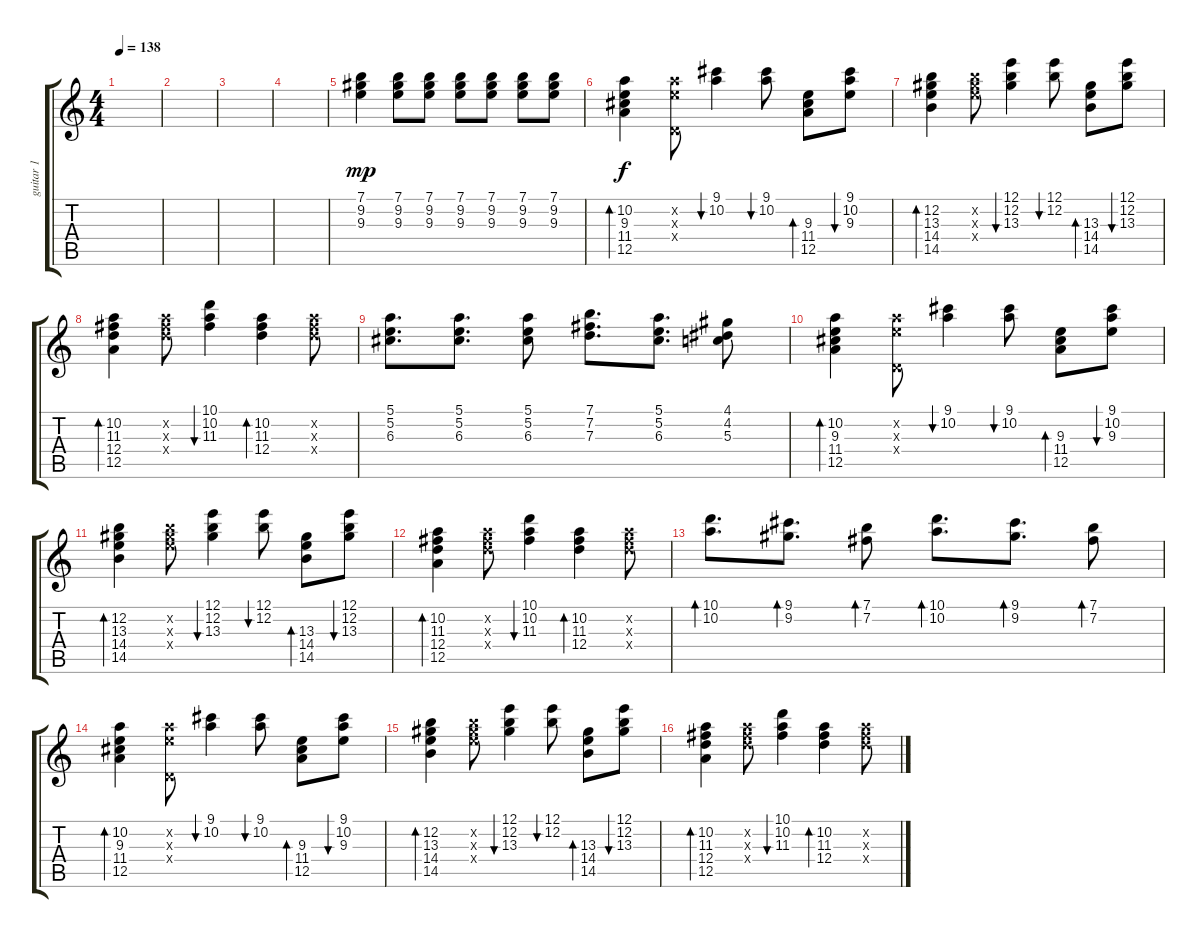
\track ("guitar 1" "guitar 1") {instrument overdrivenguitar}
\staff {score tabs}
\tuning (E4 B3 G3 D3 A2 E2) {hide}
\ts (4 4)
\tempo 138
\clef g2
\ks c
|
|
|
|
(7.1 9.2 9.3).4{dy mp} (7.1 9.2 9.3).8 (7.1 9.2 9.3).8 (7.1 9.2 9.3).8 (7.1 9.2 9.3).8 (7.1 9.2 9.3).8 (7.1 9.2 9.3).8 |
(10.2 9.3 11.4 12.5).4{bd 240 dy f} (10.2{x} 9.3{x} 0.4{x}).8 (9.1 10.2).4{bu 60} (9.1 10.2).8{bu 60} (9.3 11.4 12.5).8{bd 60} (9.1 10.2 9.3).8{bu 60} |
(12.2 13.3 14.4 14.5).4{bd 60} (12.2{x} 13.3{x} 14.4{x}).8 (12.1 12.2 13.3).4{bu 60} (12.1 12.2).8{bu 60} (13.3 14.4 14.5).8{bd 60} (12.1 12.2 13.3).8{bu 60} |
(10.2 11.3 12.4 12.5).4{bd 60} (10.2{x} 11.3{x} 12.4{x}).8 (10.1 10.2 11.3).4{bu 60} (10.2 11.3 12.4).4{bd 60} (10.2{x} 11.3{x} 12.4{x}).8 |
(5.1 5.2 6.3).8{d} (5.1 5.2 6.3).8{d} (5.1 5.2 6.3).8 (7.1 7.2 7.3).8{d} (5.1 5.2 6.3).8{d} (4.1 4.2 5.3).8 |
(10.2 9.3 11.4 12.5).4{bd 240} (10.2{x} 9.3{x} 0.4{x}).8 (9.1 10.2).4{bu 60} (9.1 10.2).8{bu 60} (9.3 11.4 12.5).8{bd 60} (9.1 10.2 9.3).8{bu 60} |
(12.2 13.3 14.4 14.5).4{bd 60} (12.2{x} 13.3{x} 14.4{x}).8 (12.1 12.2 13.3).4{bu 60} (12.1 12.2).8{bu 60} (13.3 14.4 14.5).8{bd 60} (12.1 12.2 13.3).8{bu 60} |
(10.2 11.3 12.4 12.5).4{bd 60} (10.2{x} 11.3{x} 12.4{x}).8 (10.1 10.2 11.3).4{bu 60} (10.2 11.3 12.4).4{bd 60} (10.2{x} 11.3{x} 12.4{x}).8 |
(10.1 10.2).8{d bd 60} (9.1 9.2).8{d bd 60} (7.1 7.2).8{bd 60} (10.1 10.2).8{d bd 60} (9.1 9.2).8{d bd 60} (7.1 7.2).8{bd 60} |
(10.2 9.3 11.4 12.5).4{bd 240} (10.2{x} 9.3{x} 0.4{x}).8 (9.1 10.2).4{bu 60} (9.1 10.2).8{bu 60} (9.3 11.4 12.5).8{bd 60} (9.1 10.2 9.3).8{bu 60} |
(12.2 13.3 14.4 14.5).4{bd 60} (12.2{x} 13.3{x} 14.4{x}).8 (12.1 12.2 13.3).4{bu 60} (12.1 12.2).8{bu 60} (13.3 14.4 14.5).8{bd 60} (12.1 12.2 13.3).8{bu 60} |
(10.2 11.3 12.4 12.5).4{bd 60} (10.2{x} 11.3{x} 12.4{x}).8 (10.1 10.2 11.3).4{bu 60} (10.2 11.3 12.4).4{bd 60} (10.2{x} 11.3{x} 12.4{x}).8
